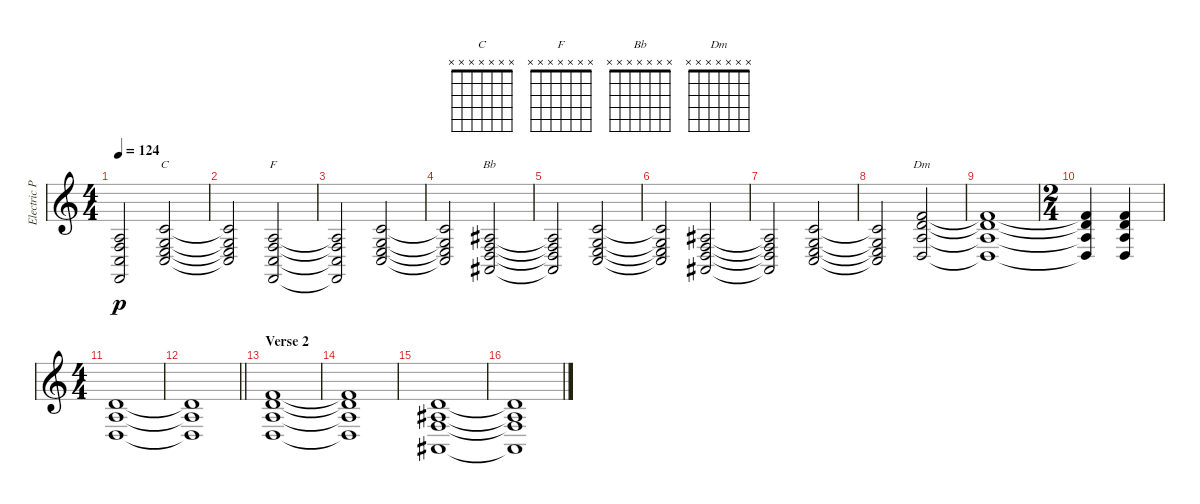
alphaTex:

\track ("Electric Piano" "Electric P") {instrument electricgrandpiano}
\staff {score}
\tuning (E4 B3 G3 D3 A2 E2 B1) {hide}
\chord ("C" x x x x x x x)
\chord ("F" x x x x x x x)
\chord ("Bb" x x x x x x x)
\chord ("Dm" x x x x x x x)
\ts (4 4)
\tempo 124
\clef g2
\ks c
(2.3{t} 3.4{t} 3.5{t} 1.6{t}).2{dy p} (1.2 0.3 2.4 3.5).2{ch "C"} |
(1.2{t} 0.3{t} 2.4{t} 3.5{t}).2 (2.3 3.4 3.5 1.6).2{ch "F"} |
(2.3{t} 3.4{t} 3.5{t} 1.6{t}).2 (1.2 0.3 2.4 3.5).2 |
(1.2{t} 0.3{t} 2.4{t} 3.5{t}).2 (3.3 0.4 1.5 13.6).2{ch "Bb"} |
(3.3{t} 0.4{t} 1.5{t} 13.6{t}).2 (1.2 0.3 2.4 3.5).2 |
(1.2{t} 0.3{t} 2.4{t} 3.5{t}).2 (3.3 0.4 1.5 13.6).2 |
(3.3{t} 0.4{t} 1.5{t} 13.6{t}).2 (1.2 0.3 2.4 3.5).2 |
(1.2{t} 0.3{t} 2.4{t} 3.5{t}).2 (1.1 3.2 2.3 0.4).2{ch "Dm"} |
(1.1{t} 3.2{t} 2.3{t} 0.4{t}).1 |
\ts (2 4)
(1.1{t} 3.2{t} 2.3{t} 0.4{t}).4 (1.1 3.2 2.3 0.4).4 |
\ts (4 4)
(3.2 2.3 0.4).1 |
\barLineRight lightlight
(3.2{t} 2.3{t} 0.4{t}).1 |
\section ("" "Verse 2")
(1.1 3.2 2.3 0.4).1 |
(1.1{t} 3.2{t} 2.3{t} 0.4{t}).1 |
(3.2 3.3 3.4 1.5).1 |
(3.2{t} 3.3{t} 3.4{t} 1.5{t}).1
